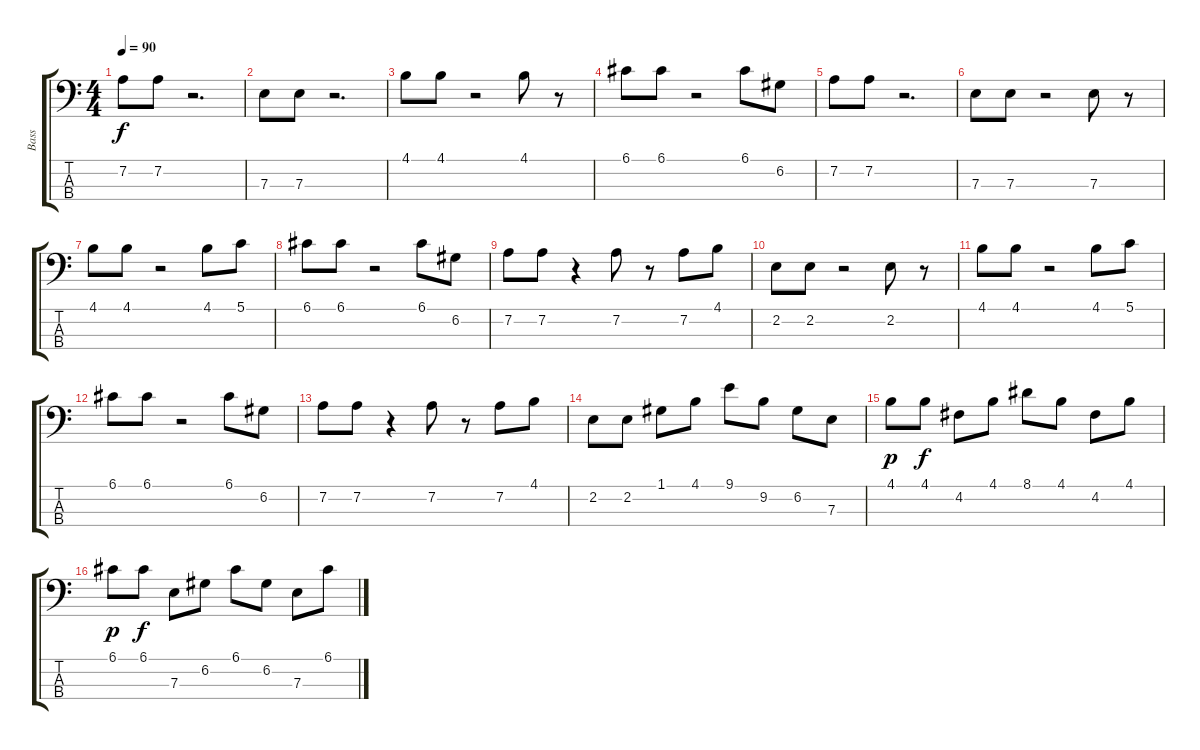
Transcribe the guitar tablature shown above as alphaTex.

\track ("Bass" "Bass") {instrument electricbassfinger}
\staff {score tabs}
\tuning (G2 D2 A1 E1) {hide}
\ts (4 4)
\tempo 90
\clef f4
\ks c
7.2.8{dy f} 7.2.8 r.2{d} |
7.3.8 7.3.8 r.2{d} |
4.1.8 4.1.8 r.2 4.1.8 r.8 |
6.1.8 6.1.8 r.2 6.1.8 6.2.8 |
7.2.8 7.2.8 r.2{d} |
7.3.8 7.3.8 r.2 7.3.8 r.8 |
4.1.8 4.1.8 r.2 4.1.8 5.1.8 |
6.1.8 6.1.8 r.2 6.1.8 6.2.8 |
7.2.8 7.2.8 r.4 7.2.8 r.8 7.2.8 4.1.8 |
2.2.8 2.2.8 r.2 2.2.8 r.8 |
4.1.8 4.1.8 r.2 4.1.8 5.1.8 |
6.1.8 6.1.8 r.2 6.1.8 6.2.8 |
7.2.8 7.2.8 r.4 7.2.8 r.8 7.2.8 4.1.8 |
2.2.8 2.2.8 1.1.8 4.1.8 9.1.8 9.2.8 6.2.8 7.3.8 |
4.1.8{dy p} 4.1.8{dy f} 4.2.8 4.1.8 8.1.8 4.1.8 4.2.8 4.1.8 |
6.1.8{dy p} 6.1.8{dy f} 7.3.8 6.2.8 6.1.8 6.2.8 7.3.8 6.1.8
